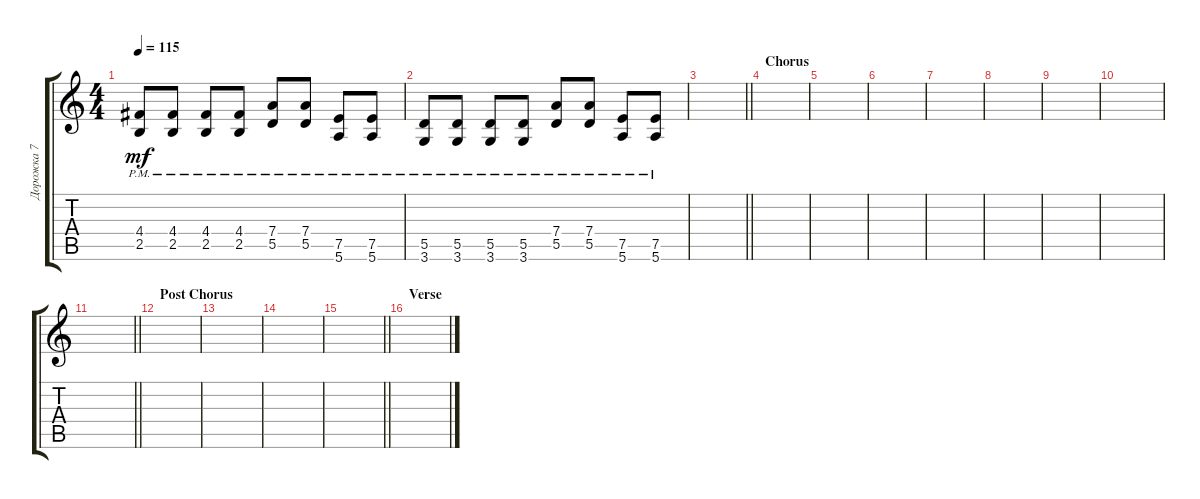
\track ("Дорожка 7" "Дорожка 7") {instrument distortionguitar}
\staff {score tabs}
\tuning (E4 B3 G3 D3 A2 E2) {hide}
\ts (4 4)
\tempo 115
\clef g2
\ks c
(4.4{pm} 2.5{pm}).8{dy mf} (4.4{pm} 2.5{pm}).8 (4.4{pm} 2.5{pm}).8 (4.4{pm} 2.5{pm}).8 (7.4{pm} 5.5{pm}).8 (7.4{pm} 5.5{pm}).8 (7.5{pm} 5.6{pm}).8 (7.5{pm} 5.6{pm}).8 |
(5.5{pm} 3.6{pm}).8 (5.5{pm} 3.6{pm}).8 (5.5{pm} 3.6{pm}).8 (5.5{pm} 3.6{pm}).8 (7.4{pm} 5.5{pm}).8 (7.4{pm} 5.5{pm}).8 (7.5{pm} 5.6{pm}).8 (7.5{pm} 5.6{pm}).8 |
\barLineRight lightlight
|
\section ("" "Chorus")
|
|
|
|
|
|
|
\barLineRight lightlight
|
\section ("" "Post Chorus")
|
|
|
\barLineRight lightlight
|
\section ("" "Verse")
